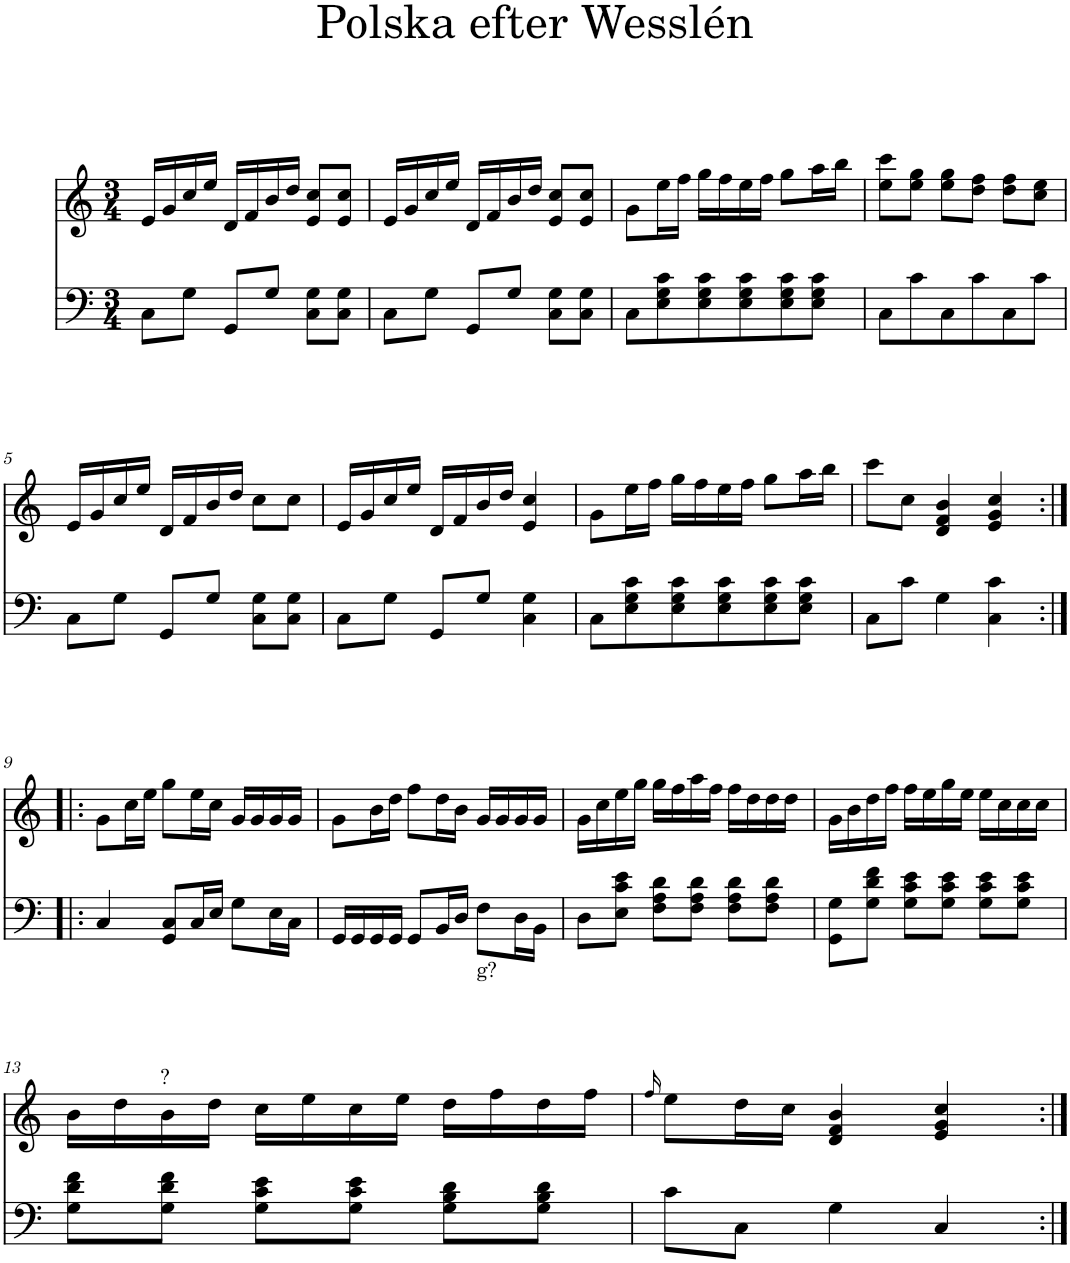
**kern	**kern
*part2	*part1
*staff2	*staff1
*I"Piano	*I"Piano
*I'Pno	*I'Pno
*clefF4	*clefG2
*k[]	*k[]
*M3/4	*M3/4
=1	=1
8C\L	16e/LL
.	16g/
8G\J	16cc/
.	16ee/JJ
8GG/L	16d/LL
.	16f/
8G/J	16b/
.	16dd/JJ
8C\ 8G\L	8e/ 8cc/L
8C\ 8G\J	8e/ 8cc/J
=2	=2
8C\L	16e/LL
.	16g/
8G\J	16cc/
.	16ee/JJ
8GG/L	16d/LL
.	16f/
8G/J	16b/
.	16dd/JJ
8C\ 8G\L	8e/ 8cc/L
8C\ 8G\J	8e/ 8cc/J
=3	=3
8C\L	8g\L
8E\ 8G\ 8c\	16ee\L
.	16ff\JJ
8E\ 8G\ 8c\	16gg\LL
.	16ff\
8E\ 8G\ 8c\	16ee\
.	16ff\JJ
8E\ 8G\ 8c\	8gg\L
8E\ 8G\ 8c\J	16aa\L
.	16bb\JJ
=4	=4
8C\L	8ee\ 8ccc\L
8c\	8ee\ 8gg\J
8C\	8ee\ 8gg\L
8c\	8dd\ 8ff\J
8C\	8dd\ 8ff\L
8c\J	8cc\ 8ee\J
!!LO:LB:g=z
=5	=5
8C\L	16e/LL
.	16g/
8G\J	16cc/
.	16ee/JJ
8GG/L	16d/LL
.	16f/
8G/J	16b/
.	16dd/JJ
8C\ 8G\L	8cc\L
8C\ 8G\J	8cc\J
=6	=6
8C\L	16e/LL
.	16g/
8G\J	16cc/
.	16ee/JJ
8GG/L	16d/LL
.	16f/
8G/J	16b/
.	16dd/JJ
4C\ 4G\	4e/ 4cc/
=7	=7
8C\L	8g\L
8E\ 8G\ 8c\	16ee\L
.	16ff\JJ
8E\ 8G\ 8c\	16gg\LL
.	16ff\
8E\ 8G\ 8c\	16ee\
.	16ff\JJ
8E\ 8G\ 8c\	8gg\L
8E\ 8G\ 8c\J	16aa\L
.	16bb\JJ
=8	=8
8C\L	8ccc\L
8c\J	8cc\J
4G\	4d/ 4f/ 4b/
4C\ 4c\	4e/ 4g/ 4cc/
!!LO:LB:g=z
=9:|!|:	=9:|!|:
4C/	8g\L
.	16cc\L
.	16ee\JJ
8GG/ 8C/L	8gg\L
16C/L	16ee\L
16E/JJ	16cc\JJ
8G\L	16g/LL
.	16g/
16E\L	16g/
16C\JJ	16g/JJ
=10	=10
16GG/LL	8g\L
16GG/	.
16GG/	16b\L
16GG/JJ	16dd\JJ
8GG/L	8ff\L
16BB/L	16dd\L
16D/JJ	16b\JJ
!LO:TX:b:t=g?	!
8F\L	16g/LL
.	16g/
16D\L	16g/
16BB\JJ	16g/JJ
=11	=11
8D\L	16g\LL
.	16cc\
8E\ 8c\ 8e\J	16ee\
.	16gg\JJ
8F\ 8A\ 8d\L	16gg\LL
.	16ff\
8F\ 8A\ 8d\J	16aa\
.	16ff\JJ
8F\ 8A\ 8d\L	16ff\LL
.	16dd\
8F\ 8A\ 8d\J	16dd\
.	16dd\JJ
=12	=12
8GG\ 8G\L	16g\LL
.	16b\
8G\ 8d\ 8f\J	16dd\
.	16ff\JJ
8G\ 8c\ 8e\L	16ff\LL
.	16ee\
8G\ 8c\ 8e\J	16gg\
.	16ee\JJ
8G\ 8c\ 8e\L	16ee\LL
.	16cc\
8G\ 8c\ 8e\J	16cc\
.	16cc\JJ
!!LO:LB:g=z
=13	=13
8G\ 8d\ 8f\L	16b\LL
.	16dd\
!	!LO:TX:a:t=?
8G\ 8d\ 8f\J	16b\
.	16dd\JJ
8G\ 8c\ 8e\L	16cc\LL
.	16ee\
8G\ 8c\ 8e\J	16cc\
.	16ee\JJ
8G\ 8B\ 8d\L	16dd\LL
.	16ff\
8G\ 8B\ 8d\J	16dd\
.	16ff\JJ
=14	=14
.	16qff/
8c\L	8ee\L
8C\J	16dd\L
.	16cc\JJ
4G\	4d/ 4f/ 4b/
4C/	4e/ 4g/ 4cc/
=:|!	=:|!
*-	*-
